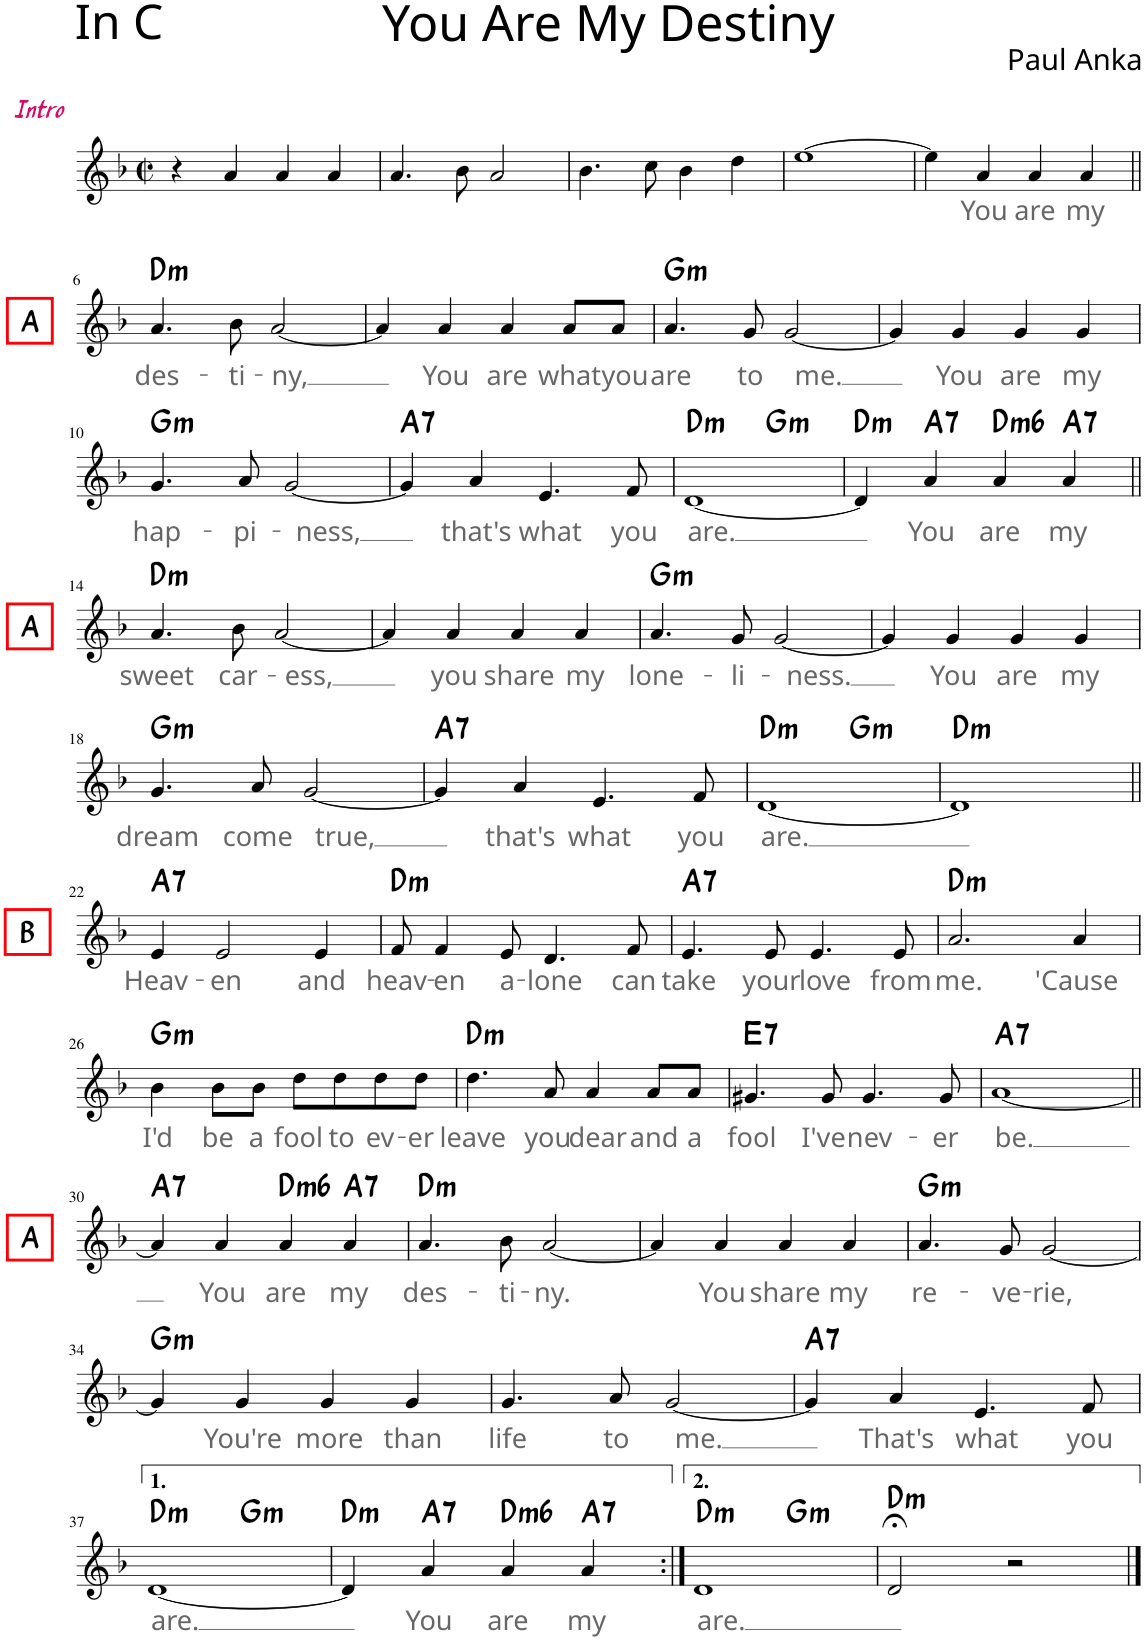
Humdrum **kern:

**kern	**text	**harte
*part1	*part1	*part1
*staff1	*staff1	*
*I"Piano	*	*
*I'Pno.	*	*
*clefG2	*	*
*k[b-]	*	*
*M2/2	*	*
*met(c|)	*	*
=1	=1	=1
!LO:TX:a:i:color=#D50B6F:t=Intro	!	!
4r	.	.
4a/	.	.
4a/	.	.
4a/	.	.
=2	=2	=2
4.a/	.	.
8b-\	.	.
2a/	.	.
=3	=3	=3
4.b-\	.	.
8cc\	.	.
4b-\	.	.
4dd\	.	.
=4	=4	=4
[1ee	.	.
=5	=5	=5
4ee\]	.	.
!	!LO:LY:b:color=#666666	!
4a/	You	.
!	!LO:LY:b:color=#666666	!
4a/	are	.
!	!LO:LY:b:color=#666666	!
4a/	my	.
!!LO:LB:g=z
=6||	=6||	=6||
!LO:TX:a:B:t=A	!	!
!	!LO:LY:b:color=#666666	!LO:H:kt=m
4.a/	des-	D:min
!	!LO:LY:b:color=#666666	!
8b-\	-ti-	.
!	!LO:LY:b:color=#666666	!
[2a/	-ny,	.
=7	=7	=7
4a/]	.	.
!	!LO:LY:b:color=#666666	!
4a/	You	.
!	!LO:LY:b:color=#666666	!
4a/	are	.
!	!LO:LY:b:color=#666666	!
8a/L	what	.
!	!LO:LY:b:color=#666666	!
8a/J	you	.
=8	=8	=8
!	!LO:LY:b:color=#666666	!LO:H:kt=m
4.a/	are	G:min
!	!LO:LY:b:color=#666666	!
8g/	to	.
!	!LO:LY:b:color=#666666	!
[2g/	me.	.
=9	=9	=9
4g/]	.	.
!	!LO:LY:b:color=#666666	!
4g/	You	.
!	!LO:LY:b:color=#666666	!
4g/	are	.
!	!LO:LY:b:color=#666666	!
4g/	my	.
!!LO:LB:g=z
=10	=10	=10
!	!LO:LY:b:color=#666666	!LO:H:kt=m
4.g/	hap-	G:min
!	!LO:LY:b:color=#666666	!
8a/	-pi-	.
!	!LO:LY:b:color=#666666	!
[2g/	-ness,	.
=11	=11	=11
!	!	!LO:H:kt=7
4g/]	.	A:7
!	!LO:LY:b:color=#666666	!
4a/	that's	.
!	!LO:LY:b:color=#666666	!
4.e/	what	.
!	!LO:LY:b:color=#666666	!
8f/	you	.
=12	=12	=12
!	!LO:LY:b:color=#666666	!LO:H:kt=m
*^	*	*
[1d	2ryy	are.	D:min
!	!	!	!LO:H:kt=m
.	2ryy	.	G:min
=13	=13	=13	=13
!	!	!	!LO:H:kt=m
*v	*v	*	*
4d/]	.	D:min
!	!LO:LY:b:color=#666666	!LO:H:kt=7
4a/	You	A:7
!	!LO:LY:b:color=#666666	!LO:H:kt=m6
4a/	are	D:min6
!	!LO:LY:b:color=#666666	!LO:H:kt=7
4a/	my	A:7
!!LO:LB:g=z
=14||	=14||	=14||
!LO:TX:a:B:t=A	!	!
!	!LO:LY:b:color=#666666	!LO:H:kt=m
4.a/	sweet	D:min
!	!LO:LY:b:color=#666666	!
8b-\	car-	.
!	!LO:LY:b:color=#666666	!
[2a/	-ess,	.
=15	=15	=15
4a/]	.	.
!	!LO:LY:b:color=#666666	!
4a/	you	.
!	!LO:LY:b:color=#666666	!
4a/	share	.
!	!LO:LY:b:color=#666666	!
4a/	my	.
=16	=16	=16
!	!LO:LY:b:color=#666666	!LO:H:kt=m
4.a/	-lone-	G:min
!	!LO:LY:b:color=#666666	!
8g/	-li-	.
!	!LO:LY:b:color=#666666	!
[2g/	-ness.	.
=17	=17	=17
4g/]	.	.
!	!LO:LY:b:color=#666666	!
4g/	You	.
!	!LO:LY:b:color=#666666	!
4g/	are	.
!	!LO:LY:b:color=#666666	!
4g/	my	.
!!LO:LB:g=z
=18	=18	=18
!	!LO:LY:b:color=#666666	!LO:H:kt=m
4.g/	dream	G:min
!	!LO:LY:b:color=#666666	!
8a/	come	.
!	!LO:LY:b:color=#666666	!
[2g/	true,	.
=19	=19	=19
!	!	!LO:H:kt=7
4g/]	.	A:7
!	!LO:LY:b:color=#666666	!
4a/	that's	.
!	!LO:LY:b:color=#666666	!
4.e/	what	.
!	!LO:LY:b:color=#666666	!
8f/	you	.
=20	=20	=20
!	!LO:LY:b:color=#666666	!LO:H:kt=m
*^	*	*
[1d	2ryy	are.	D:min
!	!	!	!LO:H:kt=m
.	2ryy	.	G:min
=21	=21	=21	=21
!	!	!	!LO:H:kt=m
*v	*v	*	*
1d]	.	D:min
!!LO:LB:g=z
=22||	=22||	=22||
!LO:TX:a:B:t=B	!	!
!	!LO:LY:b:color=#666666	!LO:H:kt=7
4e/	Heav-	A:7
!	!LO:LY:b:color=#666666	!
2e/	-en	.
!	!LO:LY:b:color=#666666	!
4e/	and	.
=23	=23	=23
!	!LO:LY:b:color=#666666	!LO:H:kt=m
8f/	heav-	D:min
!	!LO:LY:b:color=#666666	!
4f/	-en	.
!	!LO:LY:b:color=#666666	!
8e/	a-	.
!	!LO:LY:b:color=#666666	!
4.d/	-lone	.
!	!LO:LY:b:color=#666666	!
8f/	can	.
=24	=24	=24
!	!LO:LY:b:color=#666666	!LO:H:kt=7
4.e/	take	A:7
!	!LO:LY:b:color=#666666	!
8e/	your	.
!	!LO:LY:b:color=#666666	!
4.e/	love	.
!	!LO:LY:b:color=#666666	!
8e/	from	.
=25	=25	=25
!	!LO:LY:b:color=#666666	!LO:H:kt=m
2.a/	me.	D:min
!	!LO:LY:b:color=#666666	!
4a/	'Cause	.
!!LO:LB:g=z
=26	=26	=26
!	!LO:LY:b:color=#666666	!LO:H:kt=m
4b-\	I'd	G:min
!	!LO:LY:b:color=#666666	!
8b-\L	be	.
!	!LO:LY:b:color=#666666	!
8b-\J	a	.
!	!LO:LY:b:color=#666666	!
8dd\L	fool	.
!	!LO:LY:b:color=#666666	!
8dd\	to	.
!	!LO:LY:b:color=#666666	!
8dd\	ev-	.
!	!LO:LY:b:color=#666666	!
8dd\J	-er	.
=27	=27	=27
!	!LO:LY:b:color=#666666	!LO:H:kt=m
4.dd\	leave	D:min
!	!LO:LY:b:color=#666666	!
8a/	you	.
!	!LO:LY:b:color=#666666	!
4a/	dear	.
!	!LO:LY:b:color=#666666	!
8a/L	and	.
!	!LO:LY:b:color=#666666	!
8a/J	a	.
=28	=28	=28
!	!LO:LY:b:color=#666666	!LO:H:kt=7
4.g#X/	fool	E:7
!	!LO:LY:b:color=#666666	!
8g#/	I've	.
!	!LO:LY:b:color=#666666	!
4.g#/	nev-	.
!	!LO:LY:b:color=#666666	!
8g#/	-er	.
=29	=29	=29
!	!LO:LY:b:color=#666666	!LO:H:kt=7
[1a	be.	A:7
!!LO:LB:g=z
=30||	=30||	=30||
!LO:TX:a:B:t=A	!	!LO:H:kt=7
4a/]	.	A:7
!	!LO:LY:b:color=#666666	!
4a/	You	.
!	!LO:LY:b:color=#666666	!LO:H:kt=m6
4a/	are	D:min6
!	!LO:LY:b:color=#666666	!LO:H:kt=7
4a/	my	A:7
=31	=31	=31
!	!LO:LY:b:color=#666666	!LO:H:kt=m
4.a/	des-	D:min
!	!LO:LY:b:color=#666666	!
8b-\	-ti-	.
!	!LO:LY:b:color=#666666	!
[2a/	-ny.	.
=32	=32	=32
4a/]	.	.
!	!LO:LY:b:color=#666666	!
4a/	You	.
!	!LO:LY:b:color=#666666	!
4a/	share	.
!	!LO:LY:b:color=#666666	!
4a/	my	.
=33	=33	=33
!	!LO:LY:b:color=#666666	!LO:H:kt=m
4.a/	re-	G:min
!	!LO:LY:b:color=#666666	!
8g/	-ve-	.
!	!LO:LY:b:color=#666666	!
[2g/	-rie,	.
!!LO:LB:g=z
=34	=34	=34
!	!	!LO:H:kt=m
4g/]	.	G:min
!	!LO:LY:b:color=#666666	!
4g/	You're	.
!	!LO:LY:b:color=#666666	!
4g/	more	.
!	!LO:LY:b:color=#666666	!
4g/	than	.
=35	=35	=35
!	!LO:LY:b:color=#666666	!
4.g/	life	.
!	!LO:LY:b:color=#666666	!
8a/	to	.
!	!LO:LY:b:color=#666666	!
[2g/	me.	.
=36	=36	=36
!	!	!LO:H:kt=7
4g/]	.	A:7
!	!LO:LY:b:color=#666666	!
4a/	That's	.
!	!LO:LY:b:color=#666666	!
4.e/	what	.
!	!LO:LY:b:color=#666666	!
8f/	you	.
!!LO:LB:g=z
=37	=37	=37
!	!LO:LY:b:color=#666666	!LO:H:kt=m
*^	*	*
[1d	2ryy	are.	D:min
!	!	!	!LO:H:kt=m
.	2ryy	.	G:min
=38	=38	=38	=38
!	!	!	!LO:H:kt=m
*v	*v	*	*
4d/]	.	D:min
!	!LO:LY:b:color=#666666	!LO:H:kt=7
4a/	You	A:7
!	!LO:LY:b:color=#666666	!LO:H:kt=m6
4a/	are	D:min6
!	!LO:LY:b:color=#666666	!LO:H:kt=7
4a/	my	A:7
=39:|!	=39:|!	=39:|!
!	!LO:LY:b:color=#666666	!LO:H:kt=m
*^	*	*
1d	2ryy	are.	D:min
!	!	!	!LO:H:kt=m
.	2ryy	.	G:min
=40	=40	=40	=40
!	!	!	!LO:H:kt=m
*v	*v	*	*
2d;</	.	D:min
2r	.	.
==	==	==
*-	*-	*-
